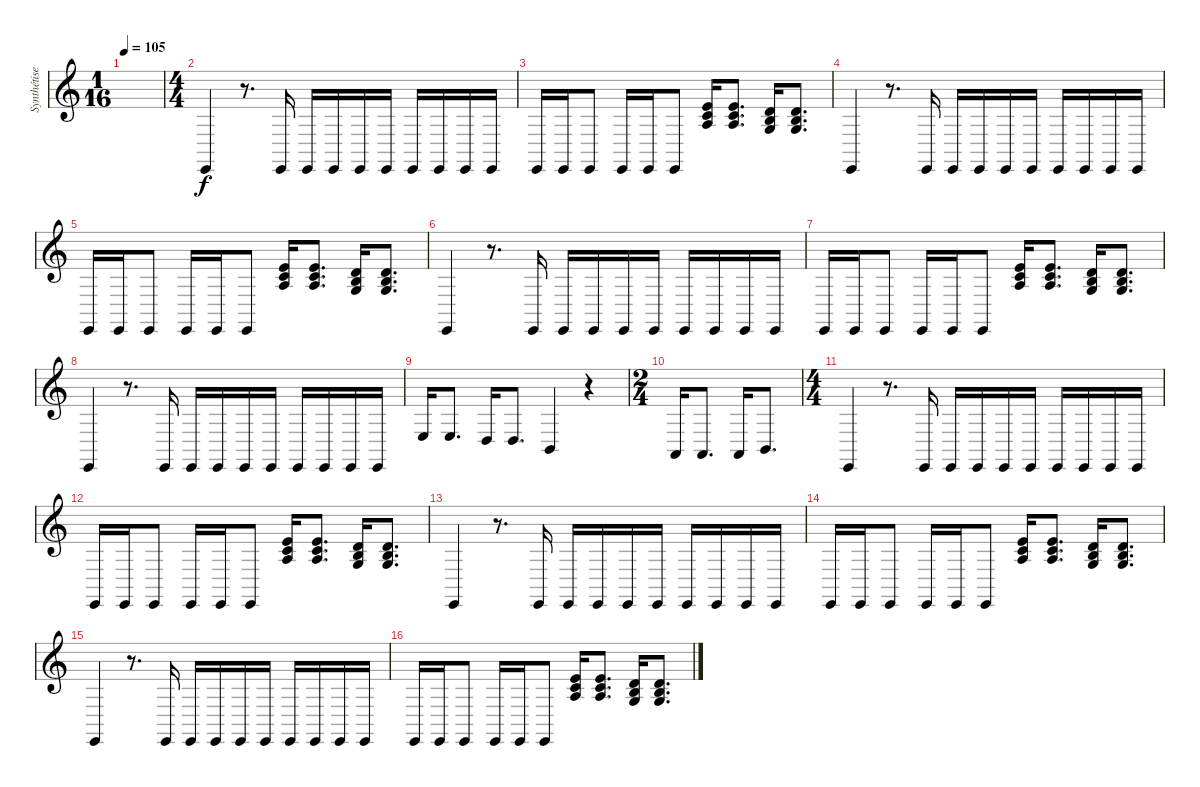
\track ("Synthétiseur" "Synthétise") {instrument tangoaccordion}
\staff {score}
\tuning (E4 B3 G3 D3 A2 E2) {hide}
\ts (1 16)
\tempo 105
\clef g2
\ks c
|
\ts (4 4)
0.6.4 r.8{d} 0.6.16 0.6.16 0.6.16 0.6.16 0.6.16 0.6.16 0.6.16 0.6.16 0.6.16 |
0.6.16 0.6.16 0.6.8 0.6.16 0.6.16 0.6.8 (0.1 1.2 2.3).16 (0.1 1.2 2.3).8{d} (3.2 4.3 5.4).16 (0.2 0.3 12.4).8{d} |
0.6.4 r.8{d} 0.6.16 0.6.16 0.6.16 0.6.16 0.6.16 0.6.16 0.6.16 0.6.16 0.6.16 |
0.6.16 0.6.16 0.6.8 0.6.16 0.6.16 0.6.8 (0.1 1.2 2.3).16 (0.1 1.2 2.3).8{d} (3.2 4.3 5.4).16 (0.2 0.3 12.4).8{d} |
0.6.4 r.8{d} 0.6.16 0.6.16 0.6.16 0.6.16 0.6.16 0.6.16 0.6.16 0.6.16 0.6.16 |
0.6.16 0.6.16 0.6.8 0.6.16 0.6.16 0.6.8 (0.1 1.2 2.3).16 (0.1 1.2 2.3).8{d} (3.2 4.3 5.4).16 (0.2 0.3 12.4).8{d} |
0.6.4 r.8{d} 0.6.16 0.6.16 0.6.16 0.6.16 0.6.16 0.6.16 0.6.16 0.6.16 0.6.16 |
2.4.16 2.4.8{d} 0.4.16 0.4.8{d} 2.5.4 r.4 |
\ts (2 4)
0.5.16 0.5.8{d} 0.5.16 2.5.8{d} |
\ts (4 4)
0.6.4 r.8{d} 0.6.16 0.6.16 0.6.16 0.6.16 0.6.16 0.6.16 0.6.16 0.6.16 0.6.16 |
0.6.16 0.6.16 0.6.8 0.6.16 0.6.16 0.6.8 (0.1 1.2 2.3).16 (0.1 1.2 2.3).8{d} (3.2 4.3 5.4).16 (0.2 0.3 12.4).8{d} |
0.6.4 r.8{d} 0.6.16 0.6.16 0.6.16 0.6.16 0.6.16 0.6.16 0.6.16 0.6.16 0.6.16 |
0.6.16 0.6.16 0.6.8 0.6.16 0.6.16 0.6.8 (0.1 1.2 2.3).16 (0.1 1.2 2.3).8{d} (3.2 4.3 5.4).16 (0.2 0.3 12.4).8{d} |
0.6.4 r.8{d} 0.6.16 0.6.16 0.6.16 0.6.16 0.6.16 0.6.16 0.6.16 0.6.16 0.6.16 |
0.6.16 0.6.16 0.6.8 0.6.16 0.6.16 0.6.8 (0.1 1.2 2.3).16 (0.1 1.2 2.3).8{d} (3.2 4.3 5.4).16 (0.2 0.3 12.4).8{d}
